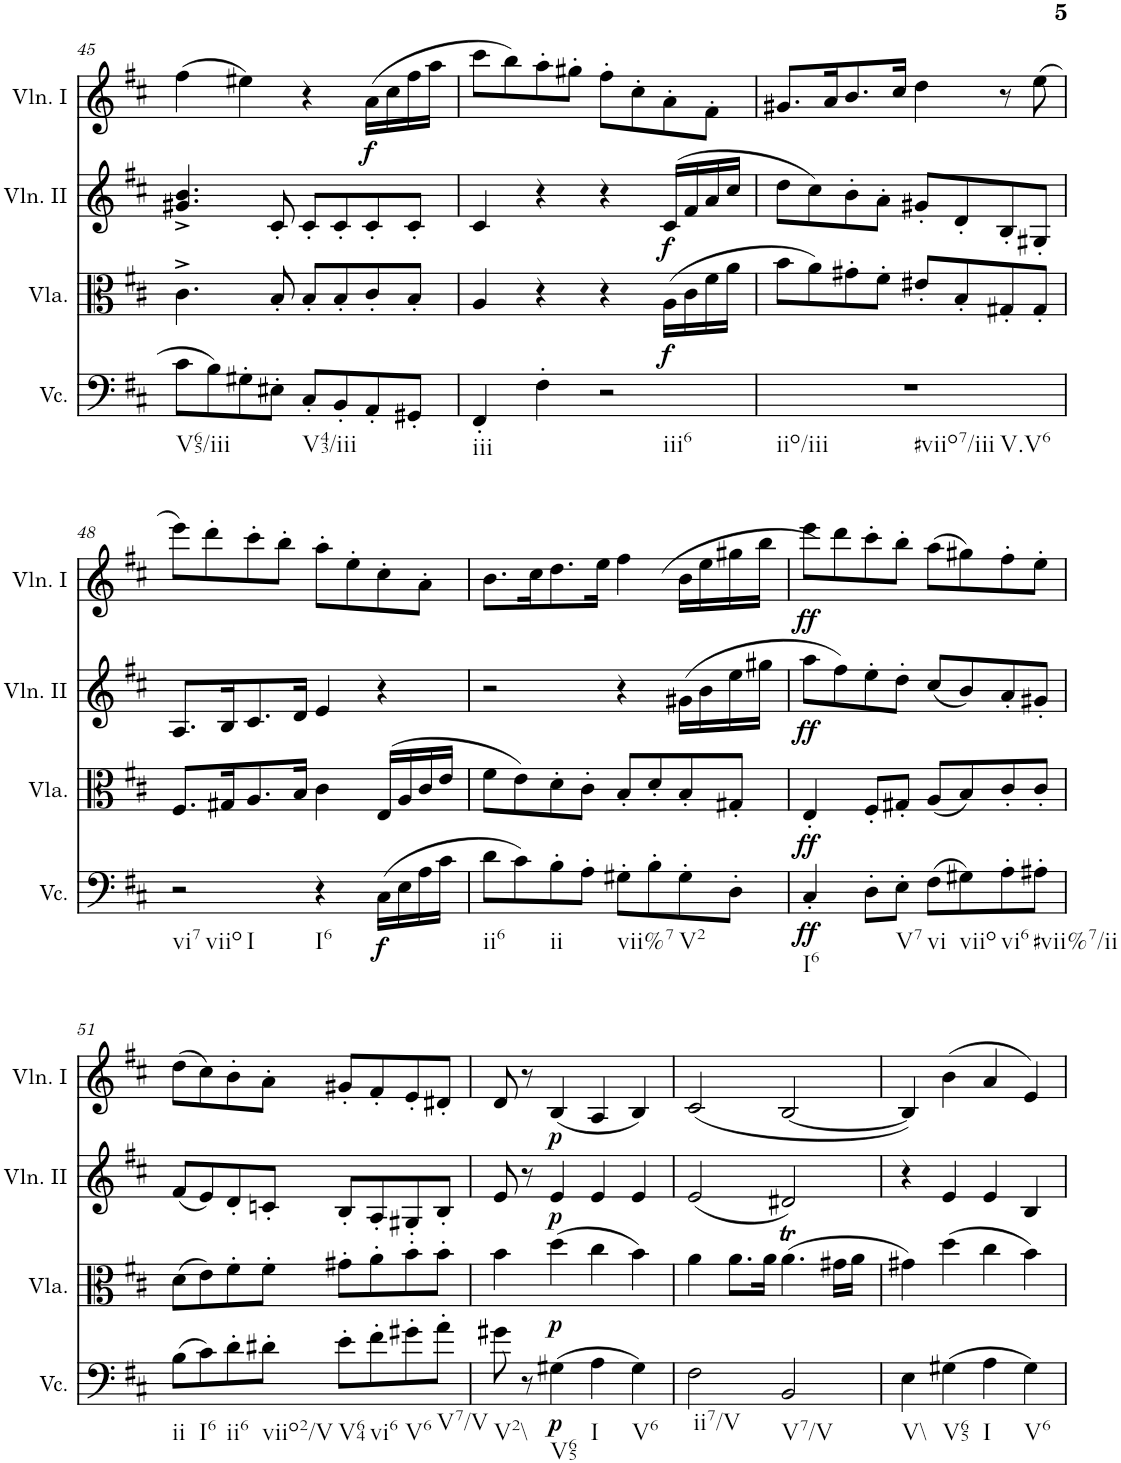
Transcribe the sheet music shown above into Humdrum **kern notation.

**kern	**dynam	**kern	**dynam	**kern	**dynam	**kern	**dynam
*part4	*part4	*part3	*part3	*part2	*part2	*part1	*part1
*staff4	*staff4	*staff3	*staff3	*staff2	*staff2	*staff1	*staff1
*I"Violoncello	*	*I"Viola	*	*I"Violino II	*	*I"Violino I	*
*I'Vc.	*	*I'Vla.	*	*I'Vln. II	*	*I'Vln. I	*
!!LO:PB:g=z
*clefF4	*	*clefC3	*	*clefG2	*	*clefG2	*
*k[f#c#]	*	*k[f#c#]	*	*k[f#c#]	*	*k[f#c#]	*
*M4/4	*	*M4/4	*	*M4/4	*	*M4/4	*
*met(c)	*	*met(c)	*	*met(c)	*	*met(c)	*
=45	=45	=45	=45	=45	=45	=45	=45
!LO:TX:b:t=V65/iii	!	!	!	!	!	!	!
8c#\L	.	4.c#^\	.	4.g#X/^ 4.b/^	.	(4ff#\	.
8B\	.	.	.	.	.	.	.
8G#X'\	.	.	.	.	.	4ee#X\)	.
8E#X'\J	.	8B'/	.	8c#'/	.	.	.
!LO:TX:b:t=V43/iii	!	!	!	!	!	!	!
8C#'/L	.	8B'/L	.	8c#'/L	.	4r	.
8BB'/	.	8B'/	.	8c#'/	.	.	.
!	!	!	!	!	!	!	!LO:DY:b
8AA'/	.	8c#'/	.	8c#'/	.	(16a\LL	f
.	.	.	.	.	.	16cc#\	.
8GG#X'/J	.	8B'/J	.	8c#'/J	.	16ff#\	.
.	.	.	.	.	.	16aa\JJ	.
=46	=46	=46	=46	=46	=46	=46	=46
!LO:TX:b:t=iii	!	!	!	!	!	!	!
4FF#'/	.	4A/	.	4c#/	.	8ccc#\L	.
.	.	.	.	.	.	8bb\)	.
4F#'\	.	4r	.	4r	.	8aa'\	.
.	.	.	.	.	.	8gg#X'\J	.
!LO:TX:b:t=iii6	!	!	!	!	!	!	!
2r	.	4r	.	4r	.	8ff#'\L	.
.	.	.	.	.	.	8cc#'\	.
!	!	!	!LO:DY:b	!	!LO:DY:b	!	!
.	.	(16A\LL	f	(16c#/LL	f	8a'\	.
.	.	16c#\	.	16f#/	.	.	.
.	.	16f#\	.	16a/	.	8f#'\J	.
.	.	16a\JJ	.	16cc#/JJ	.	.	.
=47	=47	=47	=47	=47	=47	=47	=47
!LO:TX:b:t=iio/iii	!	!	!	!	!	!	!
!LO:TX:b:t=#viio7/iii	!	!	!	!	!	!	!
!LO:TX:b:t=V.V6	!	!	!	!	!	!	!
1r	.	8b\L	.	8dd\L	.	8.g#X/L	.
.	.	8a\)	.	8cc#\)	.	.	.
.	.	.	.	.	.	16a/K	.
.	.	8g#X'\	.	8b'\	.	8.b/	.
.	.	8f#'\J	.	8a'\J	.	.	.
.	.	.	.	.	.	16cc#/Jk	.
.	.	8e#X'/L	.	8g#X'/L	.	4dd\	.
.	.	8B'/	.	8d'/	.	.	.
.	.	8G#X'/	.	8B'/	.	8r	.
.	.	8G#'/J	.	8G#X'/J	.	(8ee\	.
!!LO:LB:g=z
=48	=48	=48	=48	=48	=48	=48	=48
!LO:TX:b:t=vi7	!	!	!	!	!	!	!
!LO:TX:b:t=viio	!	!	!	!	!	!	!
!LO:TX:b:t=I	!	!	!	!	!	!	!
2r	.	8.F#/L	.	8.A/L	.	8eee\L)	.
.	.	.	.	.	.	8ddd'\	.
.	.	16G#X/K	.	16B/K	.	.	.
.	.	8.A/	.	8.c#/	.	8ccc#'\	.
.	.	.	.	.	.	8bb'\J	.
.	.	16B/Jk	.	16d/Jk	.	.	.
!LO:TX:b:t=I6	!	!	!	!	!	!	!
4r	.	4c#\	.	4e/	.	8aa'\L	.
.	.	.	.	.	.	8ee'\	.
!	!LO:DY:b	!	!	!	!	!	!
(16C#\LL	f	(16E/LL	.	4r	.	8cc#'\	.
16E\	.	16A/	.	.	.	.	.
16A\	.	16c#/	.	.	.	8a'\J	.
16c#\JJ	.	16e/JJ	.	.	.	.	.
=49	=49	=49	=49	=49	=49	=49	=49
!LO:TX:b:t=ii6	!	!	!	!	!	!	!
8d\L	.	8f#\L	.	2r	.	8.b\L	.
8c#\)	.	8e\)	.	.	.	.	.
.	.	.	.	.	.	16cc#\K	.
!LO:TX:b:t=ii	!	!	!	!	!	!	!
8B'\	.	8d'\	.	.	.	8.dd\	.
8A'\J	.	8c#'\J	.	.	.	.	.
.	.	.	.	.	.	16ee\Jk	.
!LO:TX:b:t=vii%7	!	!	!	!	!	!	!
8G#X'\L	.	8B'/L	.	4r	.	4ff#\	.
8B'\	.	8d'/	.	.	.	.	.
!LO:TX:b:t=V2	!	!	!	!	!	!	!
8G#'\	.	8B'/	.	(16g#X\LL	.	(16b\LL	.
.	.	.	.	16b\	.	16ee\	.
8D'\J	.	8G#X'/J	.	16ee\	.	16gg#X\	.
.	.	.	.	16gg#X\JJ	.	16bb\JJ	.
=50	=50	=50	=50	=50	=50	=50	=50
!LO:TX:b:t=I6	!	!	!	!	!	!	!
!	!LO:DY:b	!	!LO:DY:b	!	!LO:DY:b	!	!LO:DY:b
4C#'/	ff	4E'/	ff	8aa\L	ff	8eee\L	ff
.	.	.	.	8ff#\)	.	8ddd\)	.
8D'\L	.	8F#'/L	.	8ee'\	.	8ccc#'\	.
!LO:TX:b:t=V7	!	!	!	!	!	!	!
8E'\J	.	8G#X'/J	.	8dd'\J	.	8bb'\J	.
!LO:TX:b:t=vi	!	!	!	!	!	!	!
(8F#\L	.	(8A/L	.	(8cc#/L	.	(8aa\L	.
!LO:TX:b:t=viio	!	!	!	!	!	!	!
8G#X\)	.	8B/)	.	8b/)	.	8gg#X\)	.
!LO:TX:b:t=vi6	!	!	!	!	!	!	!
8A'\	.	8c#'/	.	8a'/	.	8ff#'\	.
!LO:TX:b:t=#vii%7/ii	!	!	!	!	!	!	!
8A#X'\J	.	8c#'/J	.	8g#X'/J	.	8ee'\J	.
!!LO:LB:g=z
=51	=51	=51	=51	=51	=51	=51	=51
!LO:TX:b:t=ii	!	!	!	!	!	!	!
(8B\L	.	(8d\L	.	(8f#/L	.	(8dd\L	.
!LO:TX:b:t=I6	!	!	!	!	!	!	!
8c#\)	.	8e\)	.	8e/)	.	8cc#\)	.
!LO:TX:b:t=ii6	!	!	!	!	!	!	!
8d'\	.	8f#'\	.	8d'/	.	8b'\	.
!LO:TX:b:t=viio2/V	!	!	!	!	!	!	!
8d#X'\J	.	8f#'\J	.	8cn'/J	.	8a'\J	.
!LO:TX:b:t=V64	!	!	!	!	!	!	!
8e'\L	.	8g#X'\L	.	8B'/L	.	8g#X'/L	.
!LO:TX:b:t=vi6	!	!	!	!	!	!	!
8f#'\	.	8a'\	.	8A'/	.	8f#'/	.
!LO:TX:b:t=V6	!	!	!	!	!	!	!
8g#X'\	.	8b'\	.	8G#X'/	.	8e'/	.
!LO:TX:b:t=V7/V	!	!	!	!	!	!	!
8a'\J	.	8b'\J	.	8B'/J	.	8d#X'/J	.
=52	=52	=52	=52	=52	=52	=52	=52
!LO:TX:b:t=V2\\	!	!	!	!	!	!	!
8g#X\	.	4b\	.	8e/	.	8d/	.
8r	.	.	.	8r	.	8r	.
!LO:TX:b:t=V65	!	!	!	!	!	!	!
!	!LO:DY:b	!	!LO:DY:b	!	!LO:DY:b	!	!LO:DY:b
(4G#X\	p	(4dd\	p	4e/	p	(4B/	p
!LO:TX:b:t=I	!	!	!	!	!	!	!
4A\	.	4cc#\	.	4e/	.	4A/	.
!LO:TX:b:t=V6	!	!	!	!	!	!	!
4G#\)	.	4b\)	.	4e/	.	4B/)	.
=53	=53	=53	=53	=53	=53	=53	=53
!LO:TX:b:t=ii7/V	!	!	!	!	!	!	!
2F#\	.	4a\	.	(2e/	.	(2c#/	.
.	.	8.a\L	.	.	.	.	.
.	.	16a\Jk	.	.	.	.	.
!LO:TX:b:t=V7/V	!	!	!	!	!	!	!
2BB/	.	(4.aT\	.	2d#X/)	.	[2B/	.
.	.	16g#X\LL	.	.	.	.	.
.	.	16a\JJ	.	.	.	.	.
=54	=54	=54	=54	=54	=54	=54	=54
!LO:TX:b:t=V\\	!	!	!	!	!	!	!
4E\	.	4g#X\)	.	4r	.	4B/])	.
!LO:TX:b:t=V65	!	!	!	!	!	!	!
(4G#X\	.	(4dd\	.	4e/	.	(4b\	.
!LO:TX:b:t=I	!	!	!	!	!	!	!
4A\	.	4cc#\	.	4e/	.	4a/	.
!LO:TX:b:t=V6	!	!	!	!	!	!	!
4G#\)	.	4b\)	.	4B/	.	4e/)	.
=	=	=	=	=	=	=	=
*-	*-	*-	*-	*-	*-	*-	*-
